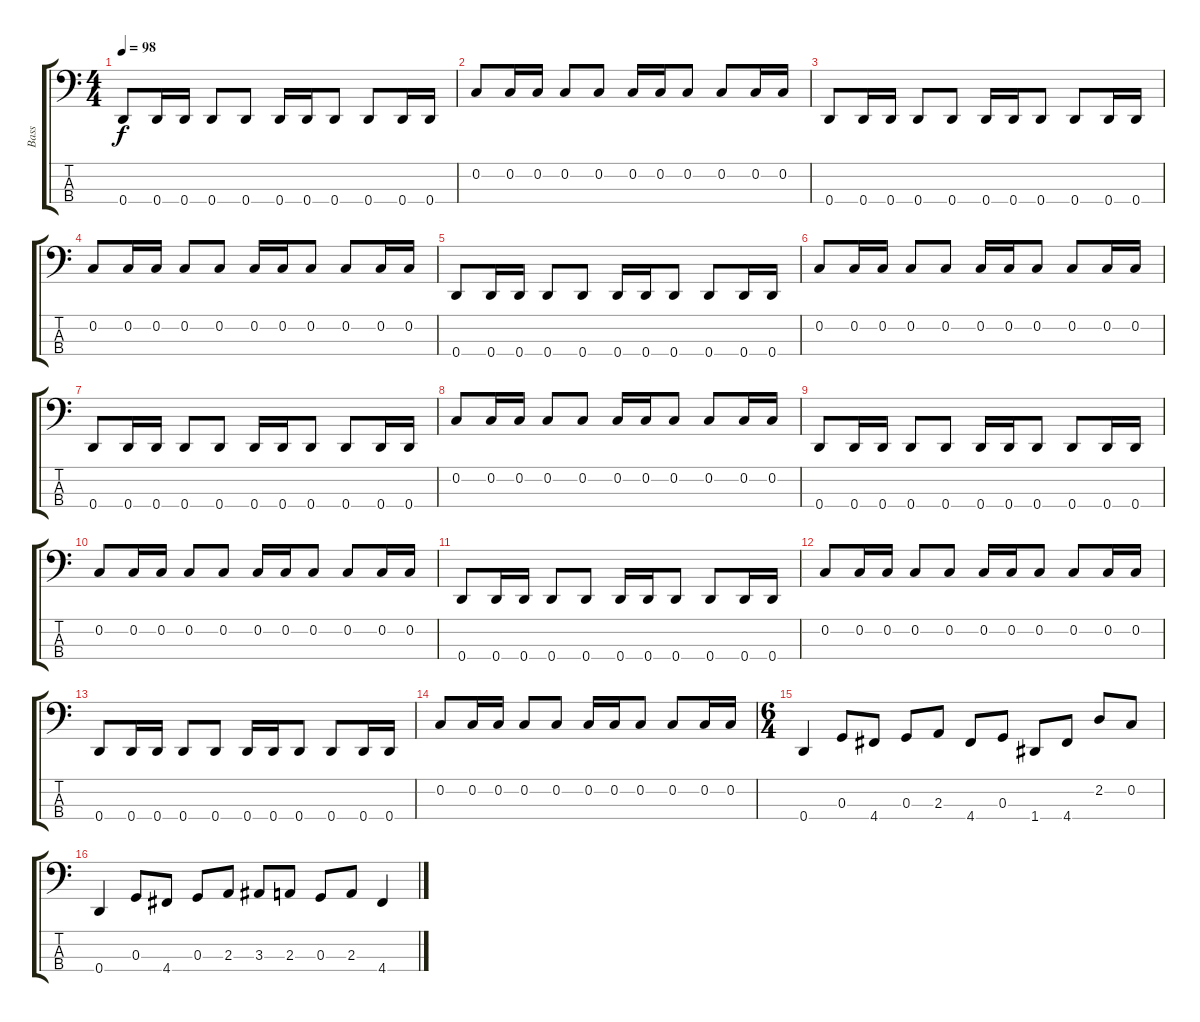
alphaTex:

\track ("Bass" "Bass") {instrument electricbassfinger}
\staff {score tabs}
\tuning (F2 C2 G1 D1) {hide}
\ts (4 4)
\tempo 98
\clef f4
\ks c
0.4.8{dy f} 0.4.16 0.4.16 0.4.8 0.4.8 0.4.16 0.4.16 0.4.8 0.4.8 0.4.16 0.4.16 |
0.2.8 0.2.16 0.2.16 0.2.8 0.2.8 0.2.16 0.2.16 0.2.8 0.2.8 0.2.16 0.2.16 |
0.4.8 0.4.16 0.4.16 0.4.8 0.4.8 0.4.16 0.4.16 0.4.8 0.4.8 0.4.16 0.4.16 |
0.2.8 0.2.16 0.2.16 0.2.8 0.2.8 0.2.16 0.2.16 0.2.8 0.2.8 0.2.16 0.2.16 |
0.4.8 0.4.16 0.4.16 0.4.8 0.4.8 0.4.16 0.4.16 0.4.8 0.4.8 0.4.16 0.4.16 |
0.2.8 0.2.16 0.2.16 0.2.8 0.2.8 0.2.16 0.2.16 0.2.8 0.2.8 0.2.16 0.2.16 |
0.4.8 0.4.16 0.4.16 0.4.8 0.4.8 0.4.16 0.4.16 0.4.8 0.4.8 0.4.16 0.4.16 |
0.2.8 0.2.16 0.2.16 0.2.8 0.2.8 0.2.16 0.2.16 0.2.8 0.2.8 0.2.16 0.2.16 |
0.4.8 0.4.16 0.4.16 0.4.8 0.4.8 0.4.16 0.4.16 0.4.8 0.4.8 0.4.16 0.4.16 |
0.2.8 0.2.16 0.2.16 0.2.8 0.2.8 0.2.16 0.2.16 0.2.8 0.2.8 0.2.16 0.2.16 |
0.4.8 0.4.16 0.4.16 0.4.8 0.4.8 0.4.16 0.4.16 0.4.8 0.4.8 0.4.16 0.4.16 |
0.2.8 0.2.16 0.2.16 0.2.8 0.2.8 0.2.16 0.2.16 0.2.8 0.2.8 0.2.16 0.2.16 |
0.4.8 0.4.16 0.4.16 0.4.8 0.4.8 0.4.16 0.4.16 0.4.8 0.4.8 0.4.16 0.4.16 |
0.2.8 0.2.16 0.2.16 0.2.8 0.2.8 0.2.16 0.2.16 0.2.8 0.2.8 0.2.16 0.2.16 |
\ts (6 4)
0.4.4 0.3.8 4.4.8 0.3.8 2.3.8 4.4.8 0.3.8 1.4.8 4.4.8 2.2.8 0.2.8 |
0.4.4 0.3.8 4.4.8 0.3.8 2.3.8 3.3.8 2.3.8 0.3.8 2.3.8 4.4.4
